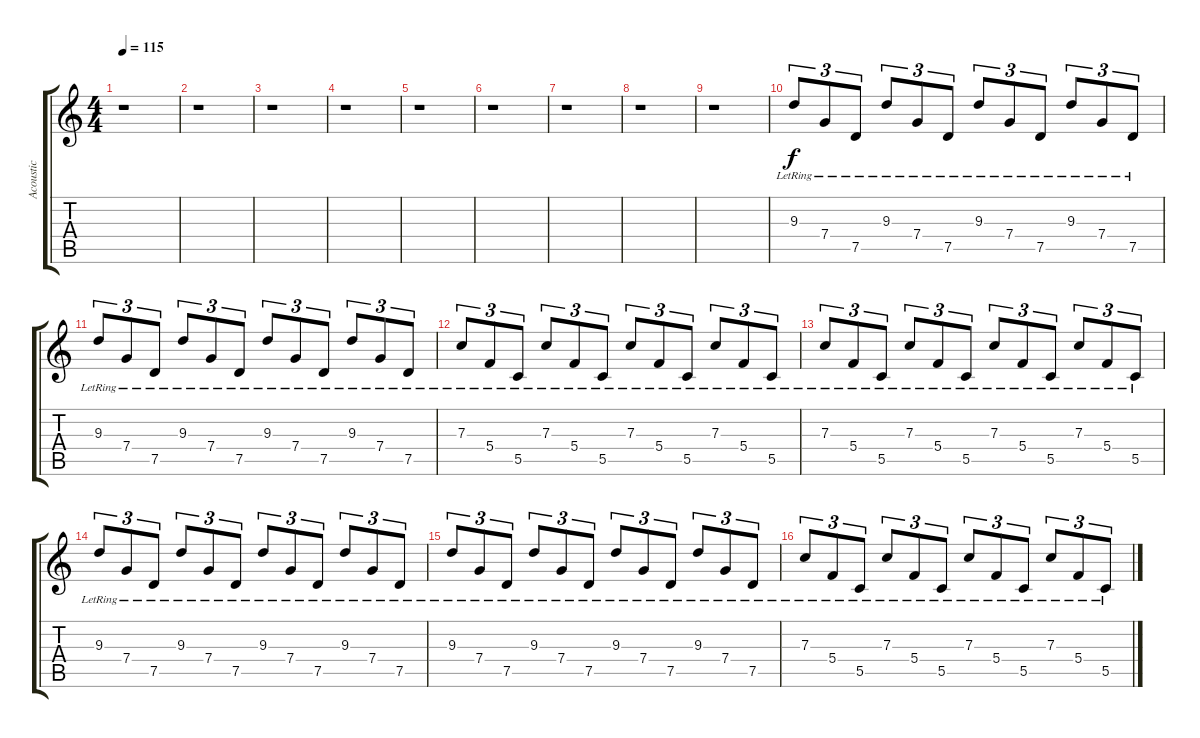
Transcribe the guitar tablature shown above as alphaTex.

\track ("Acoustic" "Acoustic") {instrument acousticguitarnylon}
\staff {score tabs}
\tuning (D4 A3 F3 C3 G2 D2) {hide}
\ts (4 4)
\tempo 115
\clef g2
\ks c
r.1{dy f instrument acousticguitarnylon} |
r.1 |
r.1 |
r.1 |
r.1 |
r.1 |
r.1 |
r.1 |
r.1 |
9.3{lr}.8{tu (3 2)} 7.4{lr}.8{tu (3 2)} 7.5{lr}.8{tu (3 2)} 9.3{lr}.8{tu (3 2)} 7.4{lr}.8{tu (3 2)} 7.5{lr}.8{tu (3 2)} 9.3{lr}.8{tu (3 2)} 7.4{lr}.8{tu (3 2)} 7.5{lr}.8{tu (3 2)} 9.3{lr}.8{tu (3 2)} 7.4{lr}.8{tu (3 2)} 7.5{lr}.8{tu (3 2)} |
9.3{lr}.8{tu (3 2)} 7.4{lr}.8{tu (3 2)} 7.5{lr}.8{tu (3 2)} 9.3{lr}.8{tu (3 2)} 7.4{lr}.8{tu (3 2)} 7.5{lr}.8{tu (3 2)} 9.3{lr}.8{tu (3 2)} 7.4{lr}.8{tu (3 2)} 7.5{lr}.8{tu (3 2)} 9.3{lr}.8{tu (3 2)} 7.4{lr}.8{tu (3 2)} 7.5{lr}.8{tu (3 2)} |
7.3{lr}.8{tu (3 2)} 5.4{lr}.8{tu (3 2)} 5.5{lr}.8{tu (3 2)} 7.3{lr}.8{tu (3 2)} 5.4{lr}.8{tu (3 2)} 5.5{lr}.8{tu (3 2)} 7.3{lr}.8{tu (3 2)} 5.4{lr}.8{tu (3 2)} 5.5{lr}.8{tu (3 2)} 7.3{lr}.8{tu (3 2)} 5.4{lr}.8{tu (3 2)} 5.5{lr}.8{tu (3 2)} |
7.3{lr}.8{tu (3 2)} 5.4{lr}.8{tu (3 2)} 5.5{lr}.8{tu (3 2)} 7.3{lr}.8{tu (3 2)} 5.4{lr}.8{tu (3 2)} 5.5{lr}.8{tu (3 2)} 7.3{lr}.8{tu (3 2)} 5.4{lr}.8{tu (3 2)} 5.5{lr}.8{tu (3 2)} 7.3{lr}.8{tu (3 2)} 5.4{lr}.8{tu (3 2)} 5.5{lr}.8{tu (3 2)} |
9.3{lr}.8{tu (3 2)} 7.4{lr}.8{tu (3 2)} 7.5{lr}.8{tu (3 2)} 9.3{lr}.8{tu (3 2)} 7.4{lr}.8{tu (3 2)} 7.5{lr}.8{tu (3 2)} 9.3{lr}.8{tu (3 2)} 7.4{lr}.8{tu (3 2)} 7.5{lr}.8{tu (3 2)} 9.3{lr}.8{tu (3 2)} 7.4{lr}.8{tu (3 2)} 7.5{lr}.8{tu (3 2)} |
9.3{lr}.8{tu (3 2)} 7.4{lr}.8{tu (3 2)} 7.5{lr}.8{tu (3 2)} 9.3{lr}.8{tu (3 2)} 7.4{lr}.8{tu (3 2)} 7.5{lr}.8{tu (3 2)} 9.3{lr}.8{tu (3 2)} 7.4{lr}.8{tu (3 2)} 7.5{lr}.8{tu (3 2)} 9.3{lr}.8{tu (3 2)} 7.4{lr}.8{tu (3 2)} 7.5{lr}.8{tu (3 2)} |
7.3{lr}.8{tu (3 2)} 5.4{lr}.8{tu (3 2)} 5.5{lr}.8{tu (3 2)} 7.3{lr}.8{tu (3 2)} 5.4{lr}.8{tu (3 2)} 5.5{lr}.8{tu (3 2)} 7.3{lr}.8{tu (3 2)} 5.4{lr}.8{tu (3 2)} 5.5{lr}.8{tu (3 2)} 7.3{lr}.8{tu (3 2)} 5.4{lr}.8{tu (3 2)} 5.5{lr}.8{tu (3 2)}
